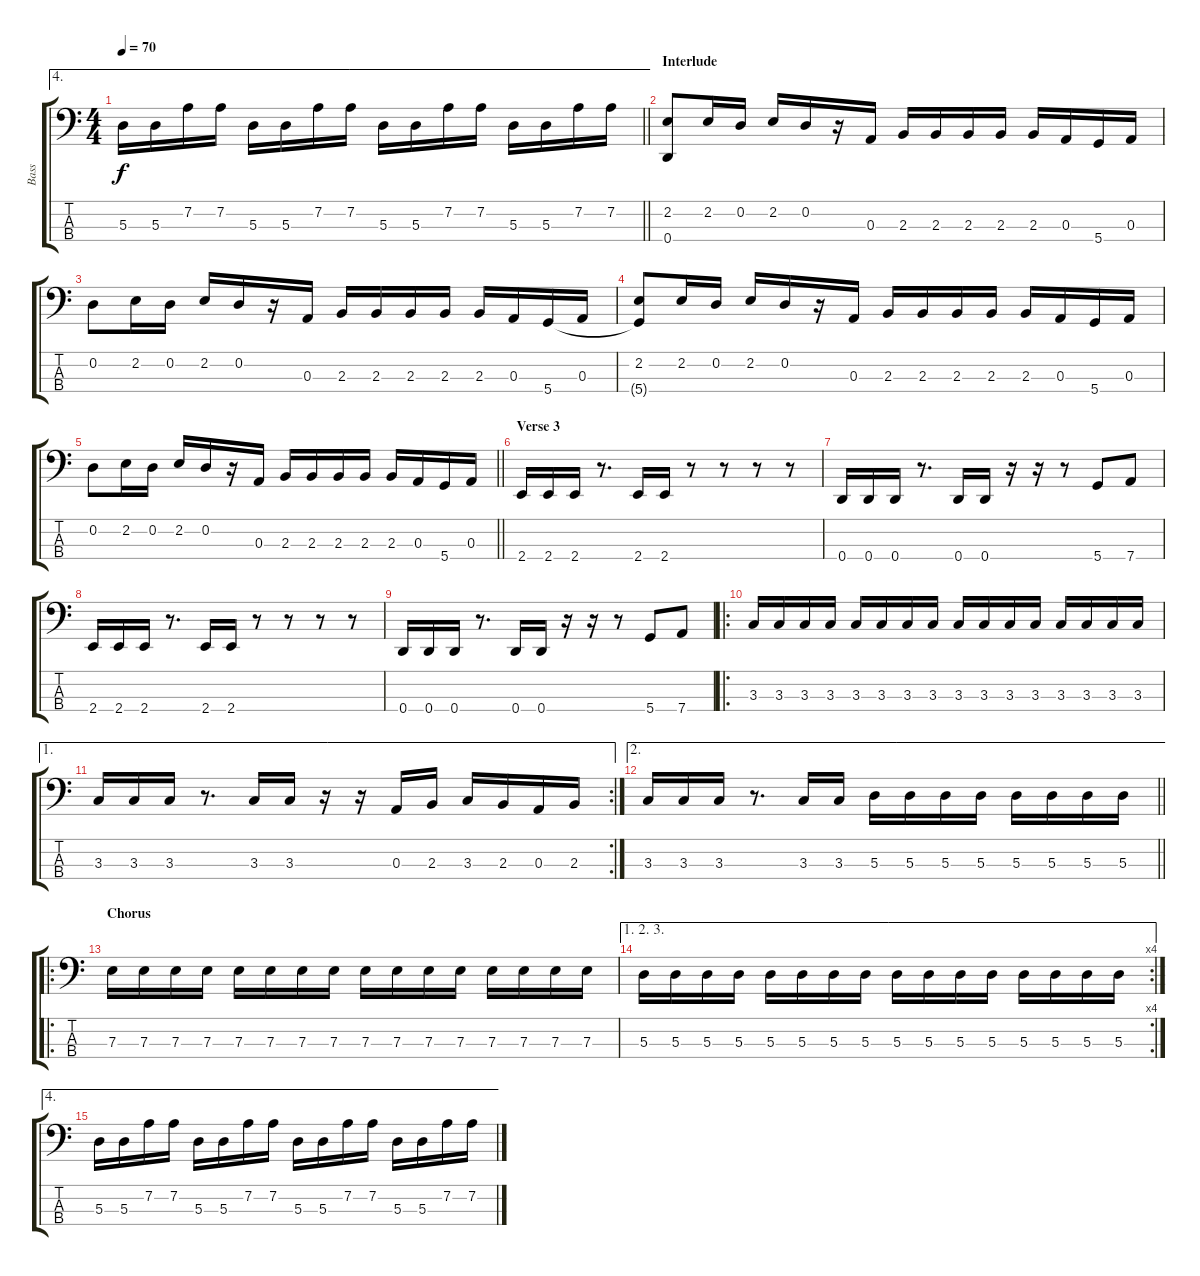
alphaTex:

\track ("Bass" "Bass") {instrument electricbassfinger}
\staff {score tabs}
\tuning (G2 D2 A1 D1) {hide}
\ae 4
\ts (4 4)
\tempo 70
\clef f4
\barLineRight lightlight
\ks c
5.3.16{dy f} 5.3.16 7.2.16 7.2.16 5.3.16 5.3.16 7.2.16 7.2.16 5.3.16 5.3.16 7.2.16 7.2.16 5.3.16 5.3.16 7.2.16 7.2.16 |
\section ("" "Interlude")
(2.2 0.4).8 2.2.16 0.2.16 2.2.16 0.2.16 r.16 0.3.16 2.3.16 2.3.16 2.3.16 2.3.16 2.3.16 0.3.16 5.4.16 0.3.16 |
0.2.8 2.2.16 0.2.16 2.2.16 0.2.16 r.16 0.3.16 2.3.16 2.3.16 2.3.16 2.3.16 2.3.16 0.3.16 5.4.16 0.3.16 |
(2.2 5.4{t}).8 2.2.16 0.2.16 2.2.16 0.2.16 r.16 0.3.16 2.3.16 2.3.16 2.3.16 2.3.16 2.3.16 0.3.16 5.4.16 0.3.16 |
\barLineRight lightlight
0.2.8 2.2.16 0.2.16 2.2.16 0.2.16 r.16 0.3.16 2.3.16 2.3.16 2.3.16 2.3.16 2.3.16 0.3.16 5.4.16 0.3.16 |
\section ("" "Verse 3")
2.4.16 2.4.16 2.4.16 r.8{d} 2.4.16 2.4.16 r.8 r.8 r.8 r.8 |
0.4.16 0.4.16 0.4.16 r.8{d} 0.4.16 0.4.16 r.16 r.16 r.8 5.4.8 7.4.8 |
2.4.16 2.4.16 2.4.16 r.8{d} 2.4.16 2.4.16 r.8 r.8 r.8 r.8 |
0.4.16 0.4.16 0.4.16 r.8{d} 0.4.16 0.4.16 r.16 r.16 r.8 5.4.8 7.4.8 |
\ro
3.3.16 3.3.16 3.3.16 3.3.16 3.3.16 3.3.16 3.3.16 3.3.16 3.3.16 3.3.16 3.3.16 3.3.16 3.3.16 3.3.16 3.3.16 3.3.16 |
\ae 1
\rc 2
3.3.16 3.3.16 3.3.16 r.8{d} 3.3.16 3.3.16 r.16 r.16 0.3.16 2.3.16 3.3.16 2.3.16 0.3.16 2.3.16 |
\ae 2
\barLineRight lightlight
3.3.16 3.3.16 3.3.16 r.8{d} 3.3.16 3.3.16 5.3.16 5.3.16 5.3.16 5.3.16 5.3.16 5.3.16 5.3.16 5.3.16 |
\ro
\section ("" "Chorus")
7.3.16 7.3.16 7.3.16 7.3.16 7.3.16 7.3.16 7.3.16 7.3.16 7.3.16 7.3.16 7.3.16 7.3.16 7.3.16 7.3.16 7.3.16 7.3.16 |
\ae (1 2 3)
\rc 4
5.3.16 5.3.16 5.3.16 5.3.16 5.3.16 5.3.16 5.3.16 5.3.16 5.3.16 5.3.16 5.3.16 5.3.16 5.3.16 5.3.16 5.3.16 5.3.16 |
\ae 4
5.3.16 5.3.16 7.2.16 7.2.16 5.3.16 5.3.16 7.2.16 7.2.16 5.3.16 5.3.16 7.2.16 7.2.16 5.3.16 5.3.16 7.2.16 7.2.16
